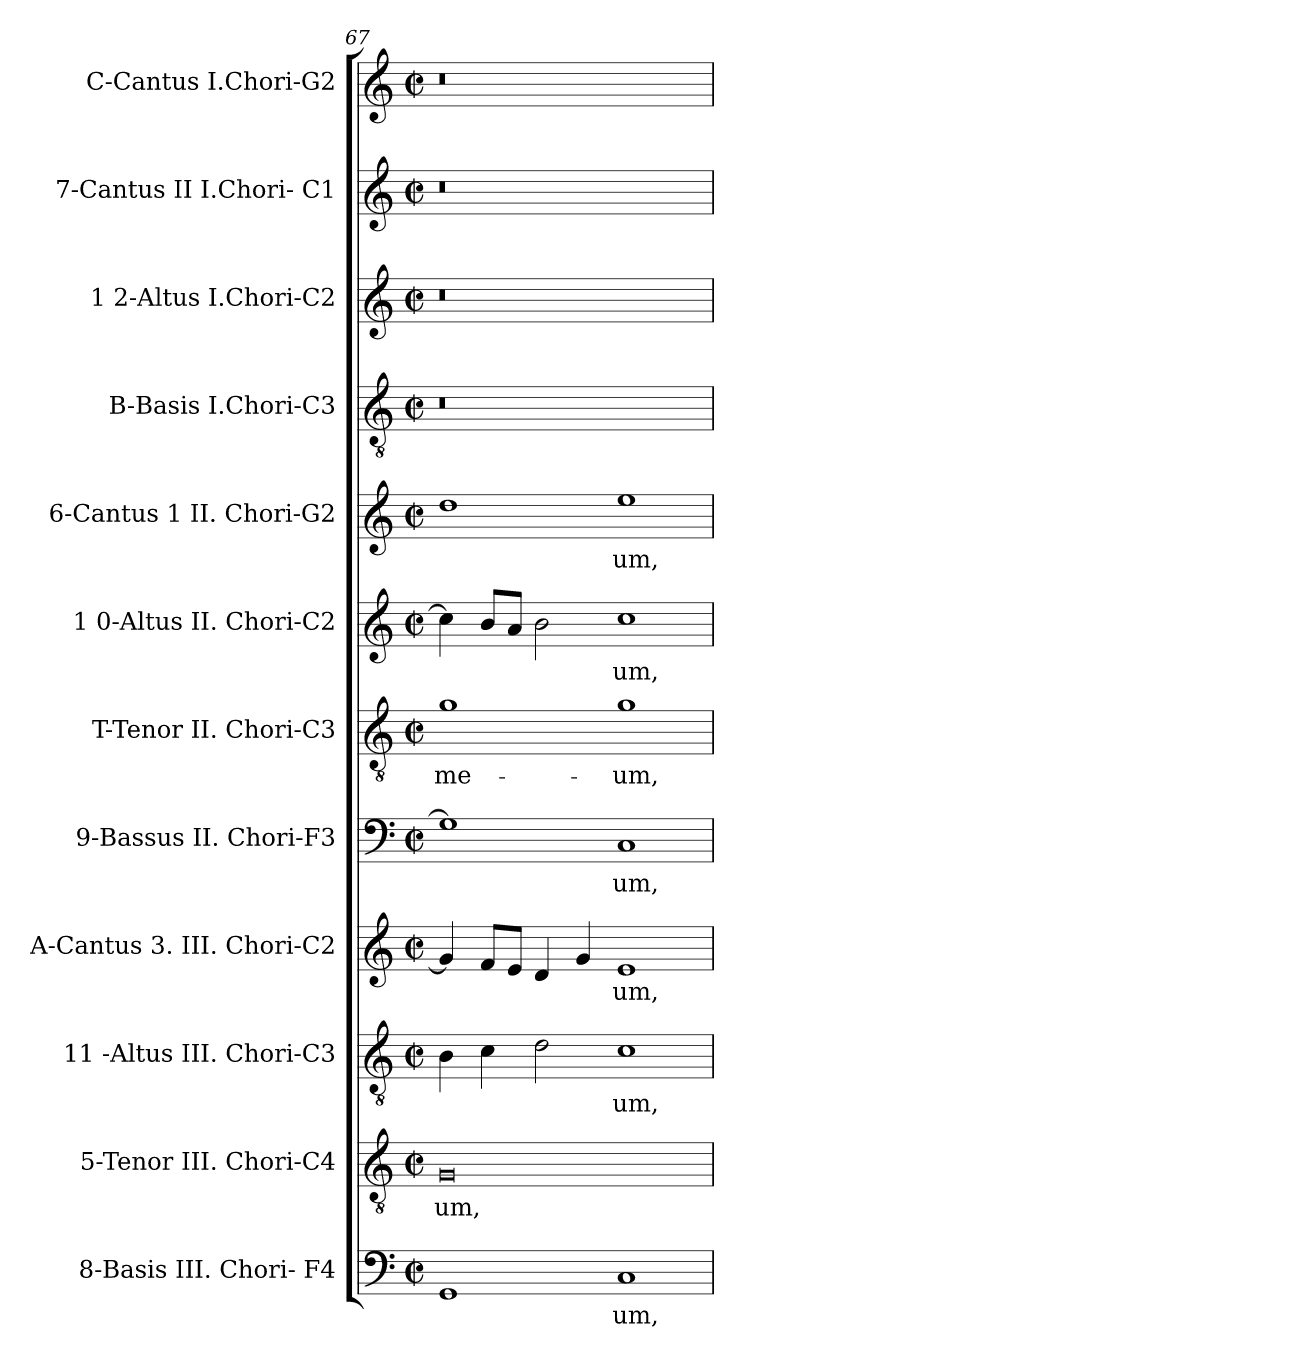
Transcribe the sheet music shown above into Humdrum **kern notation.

**kern	**text	**kern	**text	**kern	**text	**kern	**text	**kern	**text	**kern	**text	**kern	**text	**kern	**text	**kern	**kern	**kern	**kern
*part12	*part12	*part11	*part11	*part10	*part10	*part9	*part9	*part8	*part8	*part7	*part7	*part6	*part6	*part5	*part5	*part4	*part3	*part2	*part1
*staff12	*staff12	*staff11	*staff11	*staff10	*staff10	*staff9	*staff9	*staff8	*staff8	*staff7	*staff7	*staff6	*staff6	*staff5	*staff5	*staff4	*staff3	*staff2	*staff1
*I"8-Basis  III. Chori- F4	*	*I"5-Tenor  III. Chori-C4	*	*I"11 -Altus  III. Chori-C3	*	*I"A-Cantus 3.  III. Chori-C2	*	*I"9-Bassus  II. Chori-F3	*	*I"T-Tenor  II. Chori-C3	*	*I"1 0-Altus  II. Chori-C2	*	*I"6-Cantus 1  II. Chori-G2	*	*I"B-Basis  I.Chori-C3	*I"1 2-Altus  I.Chori-C2	*I"7-Cantus II  I.Chori- C1	*I"C-Cantus  I.Chori-G2
*	*	*	*	*	*	*I'A	*	*	*	*I'T	*	*	*	*	*	*I'B	*	*	*I'C
*clefF4	*	*clefGv2	*	*clefGv2	*	*clefG2	*	*clefF4	*	*clefGv2	*	*clefG2	*	*clefG2	*	*clefGv2	*clefG2	*clefG2	*clefG2
*k[]	*	*k[]	*	*k[]	*	*k[]	*	*k[]	*	*k[]	*	*k[]	*	*k[]	*	*k[]	*k[]	*k[]	*k[]
*C:	*	*C:	*	*C:	*	*C:	*	*C:	*	*C:	*	*C:	*	*C:	*	*C:	*C:	*C:	*C:
*M2/2	*	*M2/2	*	*M2/2	*	*M2/2	*	*M2/2	*	*M2/2	*	*M2/2	*	*M2/2	*	*M2/2	*M2/2	*M2/2	*M2/2
*met(c|)	*	*met(c|)	*	*met(c|)	*	*met(c|)	*	*met(c|)	*	*met(c|)	*	*met(c|)	*	*met(c|)	*	*met(c|)	*met(c|)	*met(c|)	*met(c|)
=67	=67	=67	=67	=67	=67	=67	=67	=67	=67	=67	=67	=67	=67	=67	=67	=67	=67	=67	=67
!	!LO:LY:b:cj	!	!LO:LY:b:cj	!	!LO:LY:b:cj	!	!LO:LY:b:cj	!	!LO:LY:b:cj	!	!LO:LY:b:cj	!	!LO:LY:b:cj	!	!LO:LY:b:cj	!	!	!	!
1GG	--	0G	-um,	4B\	--	4g/]	--	1G]	--	1g	me-	4cc\]	--	1dd	--	0r	0r	0r	0r
!	!	!	!	!	!LO:LY:b:cj	!	!LO:LY:b:cj	!	!	!	!	!	!LO:LY:b:cj	!	!	!	!	!	!
.	.	.	.	4c\	--	8f/L	--	.	.	.	.	8b/L	--	.	.	.	.	.	.
!	!	!	!	!	!	!	!LO:LY:b:cj	!	!	!	!	!	!LO:LY:b:cj	!	!	!	!	!	!
.	.	.	.	.	.	8e/J	--	.	.	.	.	8a/J	--	.	.	.	.	.	.
!	!	!	!	!	!LO:LY:b:cj	!	!LO:LY:b:cj	!	!	!	!	!	!LO:LY:b:cj	!	!	!	!	!	!
.	.	.	.	2d\	--	4d/	--	.	.	.	.	2b\	--	.	.	.	.	.	.
!	!	!	!	!	!	!	!LO:LY:b:cj	!	!	!	!	!	!	!	!	!	!	!	!
.	.	.	.	.	.	4g/	--	.	.	.	.	.	.	.	.	.	.	.	.
!	!LO:LY:b:cj	!	!	!	!LO:LY:b:cj	!	!LO:LY:b:cj	!	!LO:LY:b:cj	!	!LO:LY:b:cj	!	!LO:LY:b:cj	!	!LO:LY:b:cj	!	!	!	!
1C	-um,	.	.	1c	-um,	1e	-um,	1C	-um,	1g	-um,	1cc	-um,	1ee	-um,	.	.	.	.
=	=	=	=	=	=	=	=	=	=	=	=	=	=	=	=	=	=	=	=
*-	*-	*-	*-	*-	*-	*-	*-	*-	*-	*-	*-	*-	*-	*-	*-	*-	*-	*-	*-
